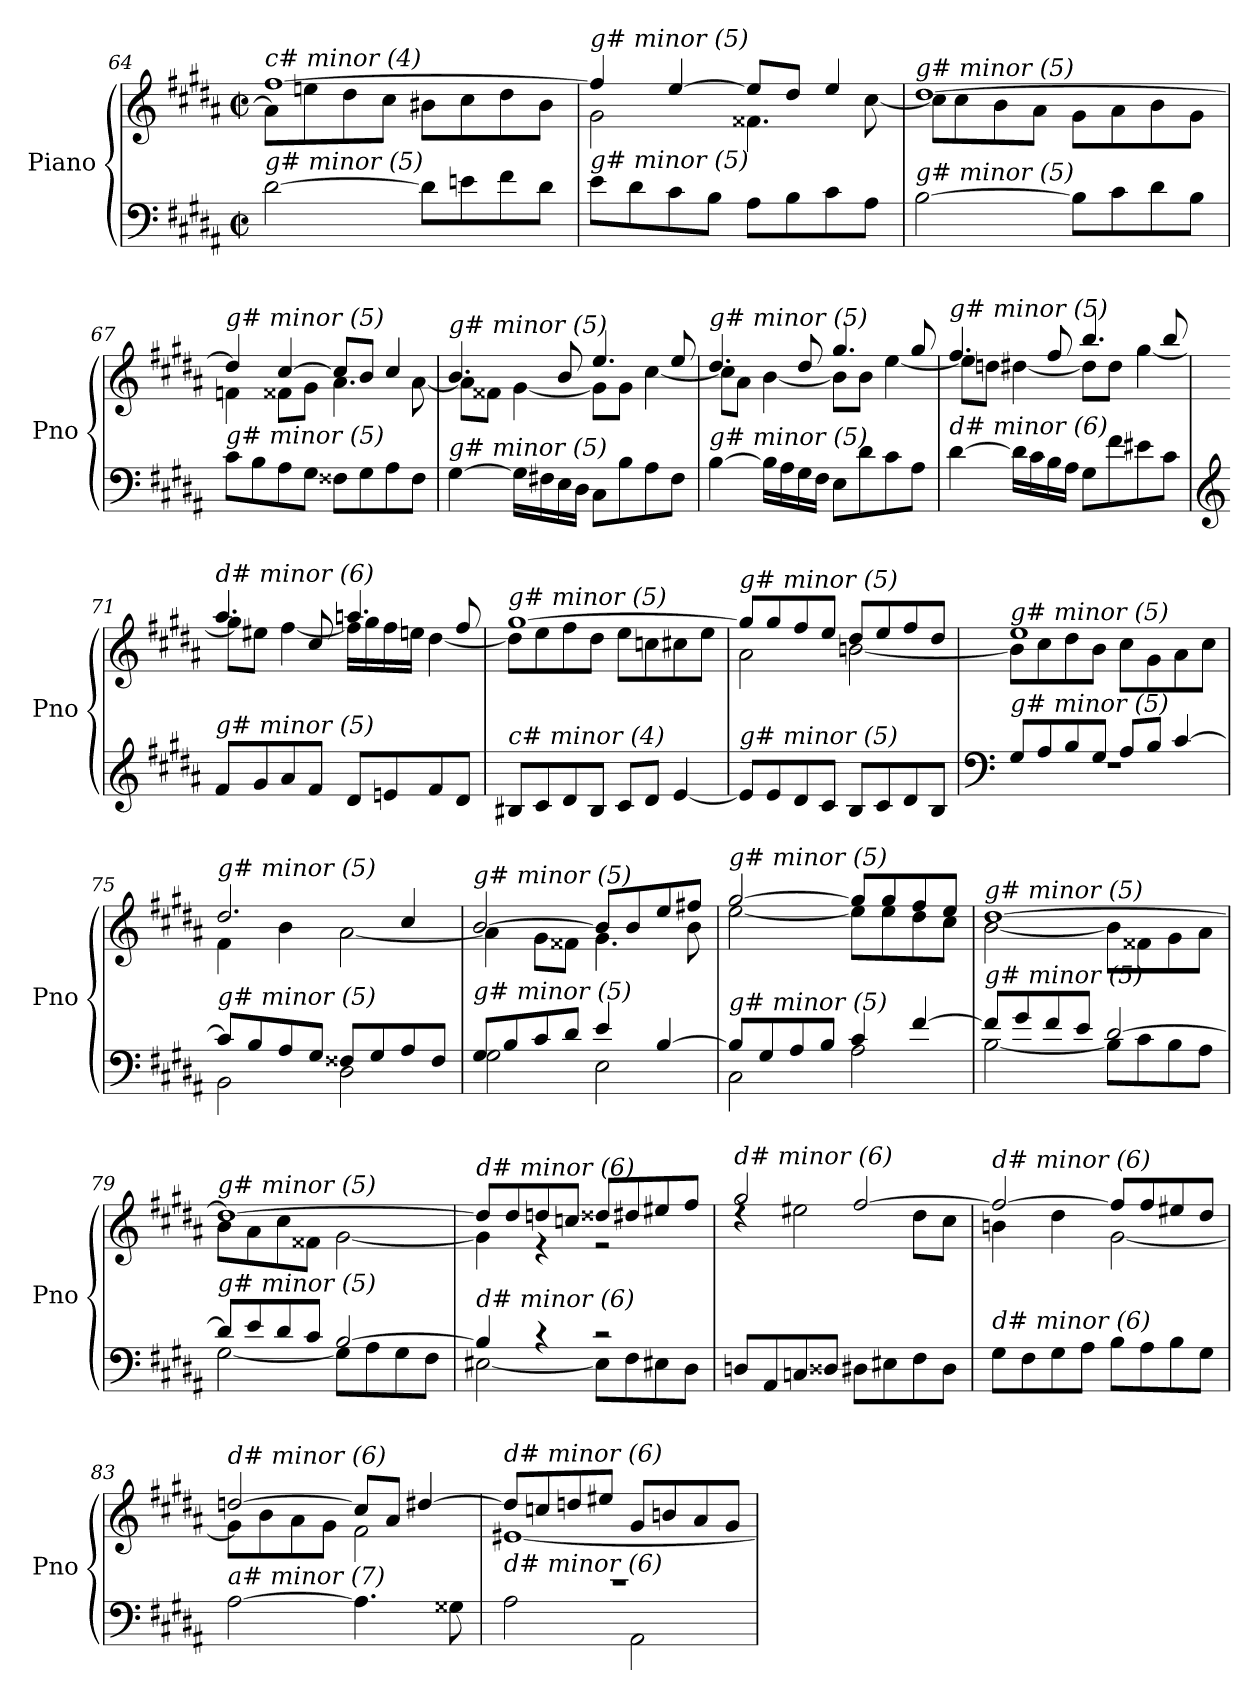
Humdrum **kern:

**kern	**kern
*part1	*part1
*staff2	*staff1
*I"Piano	*
*I'Pno	*
!!LO:LB:g=z
*clefF4	*clefG2
*k[f#c#g#d#a#]	*k[f#c#g#d#a#]
*M2/2	*M2/2
*met(c|)	*met(c|)
=64	=64
*	*^
!	!LO:TX:i:t=c# minor (4)	!
!LO:TX:i:t=g# minor (5)	!	!
[2d#\	[1ff#	8a#\L]
.	.	8een\
.	.	8dd#\
.	.	8cc#\J
8d#\L]	.	8b#X\L
8en\	.	8cc#\
8f#\	.	8dd#\
8d#\J	.	8b#\J
=65	=65	=65
!	!LO:TX:i:t=g# minor (5)	!
!LO:TX:i:t=g# minor (5)	!	!
8e\L	4ff#/]	2g#\
8d#\	.	.
8c#\	[4ee/	.
8B\J	.	.
8A#\L	8ee/L]	4.f##X\
8B\	8dd#/J	.
8c#\	4ee/	.
8A#\J	.	[8cc#\
=66	=66	=66
!	!LO:TX:i:t=g# minor (5)	!
!LO:TX:i:t=g# minor (5)	!	!
[2B\	[1dd#	8cc#\L]
.	.	8cc#\
.	.	8b\
.	.	8a#\J
8B\L]	.	8g#\L
8c#\	.	8a#\
8d#\	.	8b\
8B\J	.	8g#\J
=67	=67	=67
!	!LO:TX:i:t=g# minor (5)	!
!LO:TX:i:t=g# minor (5)	!	!
8c#\L	4dd#/]	4fni\
8B\	.	.
8A#\	[4cc#/	8f##X\L
8G#\J	.	8g#\J
8F##X\L	8cc#/L]	4.a#\
8G#\	8b/J	.
8A#\	4cc#/	.
8F##\J	.	[8a#\
=68	=68	=68
!	!LO:TX:i:t=g# minor (5)	!
!LO:TX:i:t=g# minor (5)	!	!
[4G#\	4.b/	8a#\L]
.	.	8f##X\J
16G#\LL]	.	[4g#\
16F#X\	.	.
16E\	8b/	.
16D#\JJ	.	.
8C#\L	4.ee/	8g#\L]
8B\	.	8g#\J
8A#\	.	[4cc#\
8F#\J	8ee/	.
!!LO:LB:g=z	!!
=69	=69	=69
!	!LO:TX:i:t=g# minor (5)	!
!LO:TX:i:t=g# minor (5)	!	!
[4B\	4.dd#/	8cc#\L]
.	.	8a#\J
16B\LL]	.	[4b\
16A#\	.	.
16G#\	8dd#/	.
16F#\JJ	.	.
8E\L	4.gg#/	8b\L]
8d#\	.	8b\J
8c#\	.	[4ee\
8A#\J	8gg#/	.
=70	=70	=70
!	!LO:TX:i:t=g# minor (5)	!
!LO:TX:i:t=d# minor (6)	!	!
[4d#\	4.ff#/	8ee\L]
.	.	8ddni\J
16d#\LL]	.	[4dd#\
16c#\	.	.
16B\	8ff#/	.
16A#\JJ	.	.
8G#\L	4.bb/	8dd#\L]
8f#\	.	8dd#\J
8e#X\	.	[4gg#\
8c#\J	8bb/	.
=71	=71	=71
*clefG2	*	*
!	!LO:TX:i:t=d# minor (6)	!
!LO:TX:i:t=g# minor (5)	!	!
8f#/L	4.aa#/	8gg#\L]
8g#/	.	8ee#X\J
8a#/	.	[4ff#\
8f#/J	8cc#/	.
8d#/L	4.aan/	16ff#\LL]
.	.	16gg#\
8en/	.	16ff#\
.	.	16een\JJ
8f#/	.	[4dd#\
8d#/J	8ff#/	.
=72	=72	=72
!	!LO:TX:i:t=g# minor (5)	!
!LO:TX:i:t=c# minor (4)	!	!
8B#X/L	[1gg#	8dd#\L]
8c#/	.	8ee\
8d#/	.	8ff#\
8B#/J	.	8dd#\J
8c#/L	.	8ee\L
8d#/J	.	8ccni\
[4e/	.	8cc#\
.	.	8ee\J
!!LO:LB:g=z	!!
=73	=73	=73
!	!LO:TX:i:t=g# minor (5)	!
!LO:TX:i:t=g# minor (5)	!	!
8e/L]	8gg#/L]	2a#\
8e/	8gg#/	.
8d#/	8ff#/	.
8c#/J	8ee/J	.
8B/L	8dd#/L	[2bn\
8c#/	8ee/	.
8d#/	8ff#/	.
8B/J	8dd#/J	.
=74	=74	=74
*clefF4	*	*
*^	*	*
!	!	!LO:TX:i:t=g# minor (5)	!
!LO:TX:i:t=g# minor (5)	!	!	!
8G#/L	1rF	1ee	8b\L]
8A#/	.	.	8cc#\
8B/	.	.	8dd#\
8G#/J	.	.	8b\J
8A#/L	.	.	8cc#\L
8B/J	.	.	8g#\
[4c#/	.	.	8a#\
.	.	.	8cc#\J
=75	=75	=75	=75
!	!	!LO:TX:i:t=g# minor (5)	!
!LO:TX:i:t=g# minor (5)	!	!	!
8c#/L]	2BB\	2.dd#/	4f#\
8B/	.	.	.
8A#/	.	.	4b\
8G#/J	.	.	.
8F##X/L	2D#\	.	[2a#\
8G#/	.	.	.
8A#/	.	4cc#/	.
8F##/J	.	.	.
=76	=76	=76	=76
!	!	!LO:TX:i:t=g# minor (5)	!
!LO:TX:i:t=g# minor (5)	!	!	!
8G#/L	2G#\	[2b/	4a#\]
8B/	.	.	.
8c#/	.	.	8g#\L
8d#/J	.	.	8f##X\J
4e/	2E\	8b/L]	4.g#\
.	.	8b/	.
[4B/	.	8ee/	.
.	.	8ff#X/J	8b\
=77	=77	=77	=77
!	!	!LO:TX:i:t=g# minor (5)	!
!LO:TX:i:t=g# minor (5)	!	!	!
8B/L]	2C#\	[2gg#/	[2ee\
8G#/	.	.	.
8A#/	.	.	.
8B/J	.	.	.
4c#/	2A#\	8gg#/L]	8ee\L]
.	.	8gg#/	8ee\
[4f#/	.	8ff#/	8dd#\
.	.	8ee/J	8cc#\J
!!LO:PB:g=z	!!
=78	=78	=78	=78
!	!	!LO:TX:i:t=g# minor (5)	!
!LO:TX:i:t=g# minor (5)	!	!	!
8f#/L]	[2B\	[1dd#	[2b\
8g#/	.	.	.
8f#/	.	.	.
8e/J	.	.	.
[2d#/	8B\L]	.	8b\L]
.	8c#\	.	8f##X\
.	8B\	.	8g#\
.	8A#\J	.	8a#\J
=79	=79	=79	=79
!	!	!LO:TX:i:t=g# minor (5)	!
!LO:TX:i:t=g# minor (5)	!	!	!
8d#/L]	[2G#\	1dd#_	8b\L
8e/	.	.	8a#\
8d#/	.	.	8cc#\
8c#/J	.	.	8f##X\J
[2B/	8G#\L]	.	[2g#\
.	8A#\	.	.
.	8G#\	.	.
.	8F#\J	.	.
=80	=80	=80	=80
!	!	!LO:TX:i:t=d# minor (6)	!
!LO:TX:i:t=d# minor (6)	!	!	!
4B/]	[2E#X\	8dd#/L]	4g#\]
.	.	8dd#/	.
4r	.	8ddni/	4r
.	.	8ccni/J	.
2r	8E#\L]	8dd##Xi/L	2r
.	8F#\	8dd#/	.
.	8E#X\	8ee#X/	.
.	8D#\J	8ff#/J	.
=81	=81	=81	=81
!	!	!LO:TX:i:t=d# minor (6)	!
!LO:TX:i:t=d# minor (6)	!	!	!
*v	*v	*	*
8Dni/L	2gg#/	4rdd
8AA#/	.	.
8Cni/	.	2ee#X\
8D##i/J	.	.
8D#\L	[2ff#/	.
8E#X\	.	.
8F#\	.	8dd#\L
8D#\J	.	8cc#\J
=82	=82	=82
!	!LO:TX:i:t=d# minor (6)	!
!LO:TX:i:t=d# minor (6)	!	!
8G#\L	2ff#/_	4bn\
8F#\	.	.
8G#\	.	4dd#\
8A#\J	.	.
8B\L	8ff#/L]	[2g#\
8A#\	8ff#/	.
8B\	8ee#X/	.
8G#\J	8dd#/J	.
!!LO:LB:g=z	!!
=83	=83	=83
!	!LO:TX:i:t=d# minor (6)	!
!LO:TX:i:t=a# minor (7)	!	!
[2A#\	[2ddni/	8g#\L]
.	.	8b\
.	.	8a#\
.	.	8g#\J
4.A#\]	8cc##/L]	2f#\
.	8a#/J	.
.	[4dd#/	.
8G##Xj\	.	.
=84	=84	=84
*^	*	*
!	!	!LO:TX:i:t=d# minor (6)	!
!LO:TX:i:t=d# minor (6)	!	!	!
1r	2A#\	8dd#/L]	[1e#X
.	.	8ccni/	.
.	.	8ddni/	.
.	.	8ee#X/J	.
.	2AA#\	8g#/L	.
.	.	8bn/	.
.	.	8a#/	.
.	.	8g#/J	.
*v	*v	*	*
*	*v	*v
=	=
*-	*-
